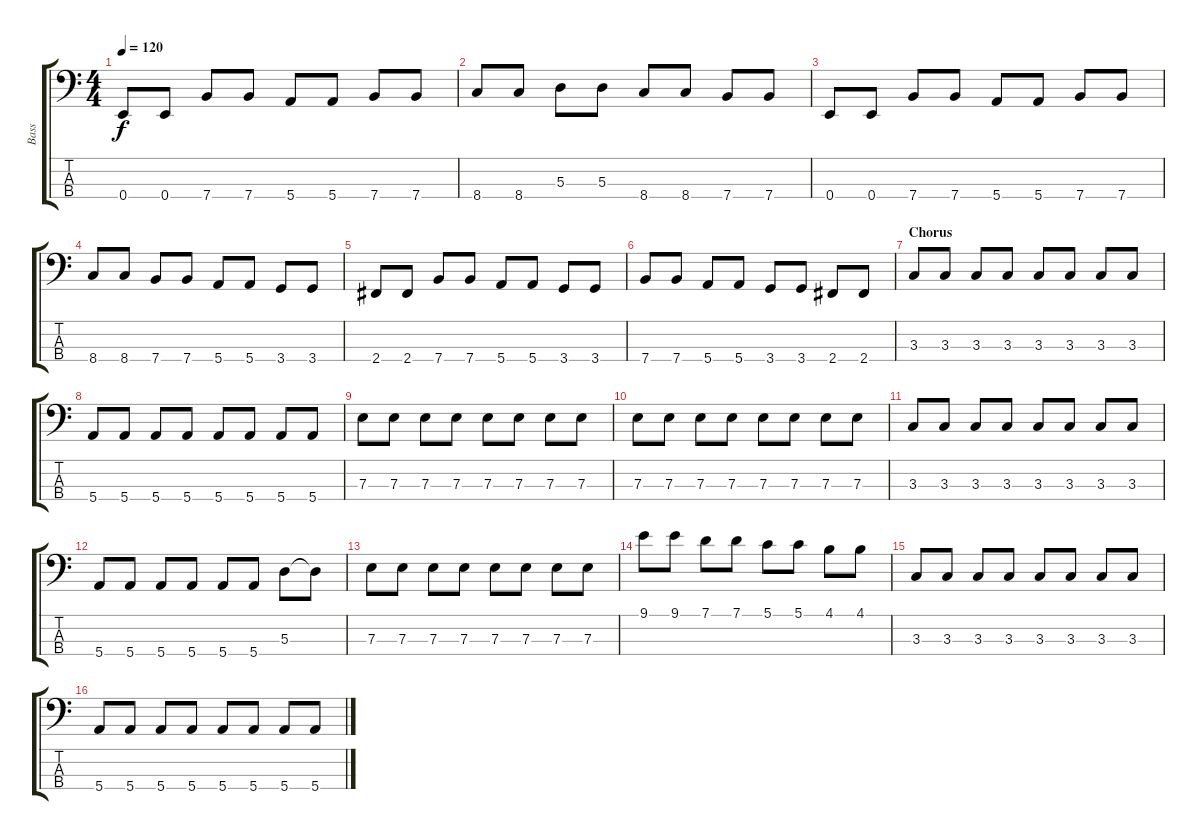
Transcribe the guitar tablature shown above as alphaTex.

\track ("Bass" "Bass") {instrument electricbassfinger}
\staff {score tabs}
\tuning (G2 D2 A1 E1) {hide}
\ts (4 4)
\tempo 120
\clef f4
\ks c
0.4.8{dy f} 0.4.8 7.4.8 7.4.8 5.4.8 5.4.8 7.4.8 7.4.8 |
8.4.8 8.4.8 5.3.8 5.3.8 8.4.8 8.4.8 7.4.8 7.4.8 |
0.4.8 0.4.8 7.4.8 7.4.8 5.4.8 5.4.8 7.4.8 7.4.8 |
8.4.8 8.4.8 7.4.8 7.4.8 5.4.8 5.4.8 3.4.8 3.4.8 |
2.4.8 2.4.8 7.4.8 7.4.8 5.4.8 5.4.8 3.4.8 3.4.8 |
7.4.8 7.4.8 5.4.8 5.4.8 3.4.8 3.4.8 2.4.8 2.4.8 |
\section ("" "Chorus")
3.3.8 3.3.8 3.3.8 3.3.8 3.3.8 3.3.8 3.3.8 3.3.8 |
5.4.8 5.4.8 5.4.8 5.4.8 5.4.8 5.4.8 5.4.8 5.4.8 |
7.3.8 7.3.8 7.3.8 7.3.8 7.3.8 7.3.8 7.3.8 7.3.8 |
7.3.8 7.3.8 7.3.8 7.3.8 7.3.8 7.3.8 7.3.8 7.3.8 |
3.3.8 3.3.8 3.3.8 3.3.8 3.3.8 3.3.8 3.3.8 3.3.8 |
5.4.8 5.4.8 5.4.8 5.4.8 5.4.8 5.4.8 5.3.8 5.3{t}.8 |
7.3.8 7.3.8 7.3.8 7.3.8 7.3.8 7.3.8 7.3.8 7.3.8 |
9.1.8 9.1.8 7.1.8 7.1.8 5.1.8 5.1.8 4.1.8 4.1.8 |
3.3.8 3.3.8 3.3.8 3.3.8 3.3.8 3.3.8 3.3.8 3.3.8 |
5.4.8 5.4.8 5.4.8 5.4.8 5.4.8 5.4.8 5.4.8 5.4.8
